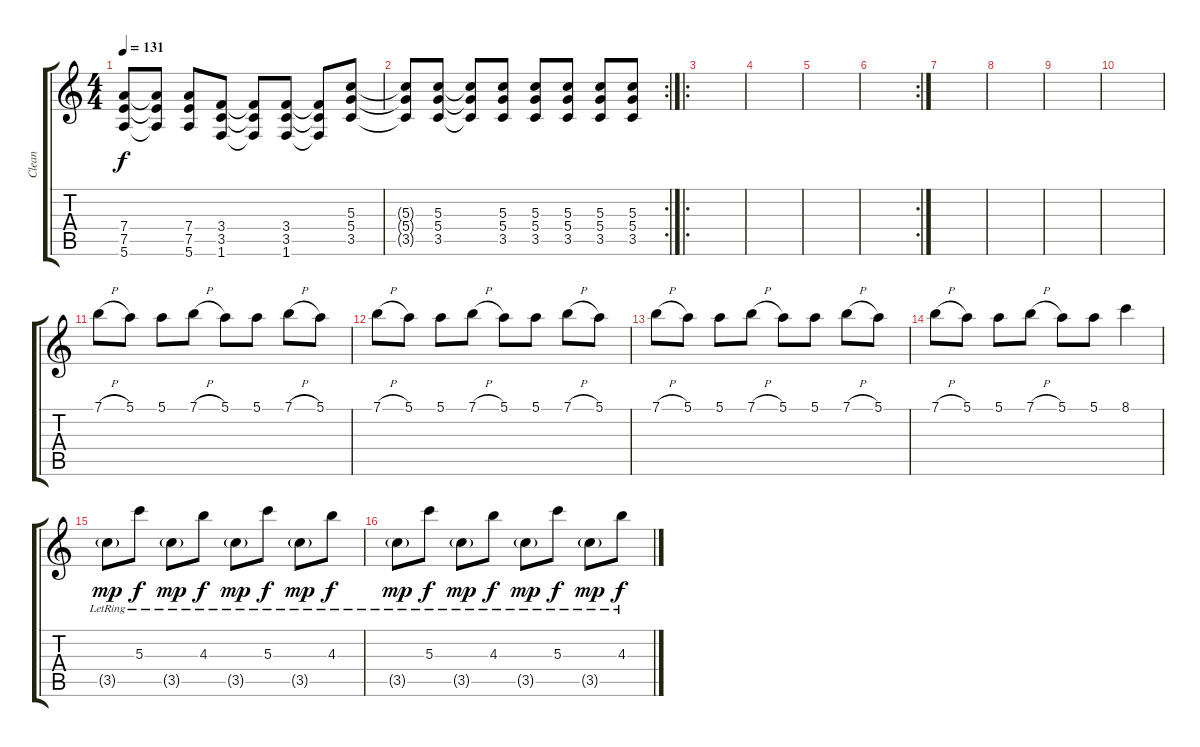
\track ("Clean" "Clean") {instrument electricguitarjazz}
\staff {score tabs}
\tuning (E4 B3 G3 D3 A2 E2) {hide}
\ts (4 4)
\tempo 131
\clef g2
\ks c
(7.4 7.5 5.6).8{dy f} (7.4{t} 7.5{t} 5.6{t}).8 (7.4 7.5 5.6).8 (3.4 3.5 1.6).8 (3.4{t} 3.5{t} 1.6{t}).8 (3.4 3.5 1.6).8 (3.4{t} 3.5{t} 1.6{t}).8 (5.3 5.4 3.5).8 |
\rc 2
(5.3{t} 5.4{t} 3.5{t}).8 (5.3 5.4 3.5).8 (5.3{t} 5.4{t} 3.5{t}).8 (5.3 5.4 3.5).8 (5.3 5.4 3.5).8 (5.3 5.4 3.5).8 (5.3 5.4 3.5).8 (5.3 5.4 3.5).8 |
\ro
|
|
|
\rc 2
|
|
|
|
|
7.1{h}.8 5.1.8 5.1.8 7.1{h}.8 5.1.8 5.1.8 7.1{h}.8 5.1.8 |
7.1{h}.8 5.1.8 5.1.8 7.1{h}.8 5.1.8 5.1.8 7.1{h}.8 5.1.8 |
7.1{h}.8 5.1.8 5.1.8 7.1{h}.8 5.1.8 5.1.8 7.1{h}.8 5.1.8 |
7.1{h}.8 5.1.8 5.1.8 7.1{h}.8 5.1.8 5.1.8 8.1.4 |
3.5{g lr}.8{ot 8vb dy mp} 5.3{lr}.8{ot 8vb dy f} 3.5{g lr}.8{ot 8vb dy mp} 4.3{lr}.8{ot 8vb dy f} 3.5{g lr}.8{ot 8vb dy mp} 5.3{lr}.8{ot 8vb dy f} 3.5{g lr}.8{ot 8vb dy mp} 4.3{lr}.8{ot 8vb dy f} |
3.5{g lr}.8{ot 8vb dy mp} 5.3{lr}.8{ot 8vb dy f} 3.5{g lr}.8{ot 8vb dy mp} 4.3{lr}.8{ot 8vb dy f} 3.5{g lr}.8{ot 8vb dy mp} 5.3{lr}.8{ot 8vb dy f} 3.5{g lr}.8{ot 8vb dy mp} 4.3{lr}.8{ot 8vb dy f}
